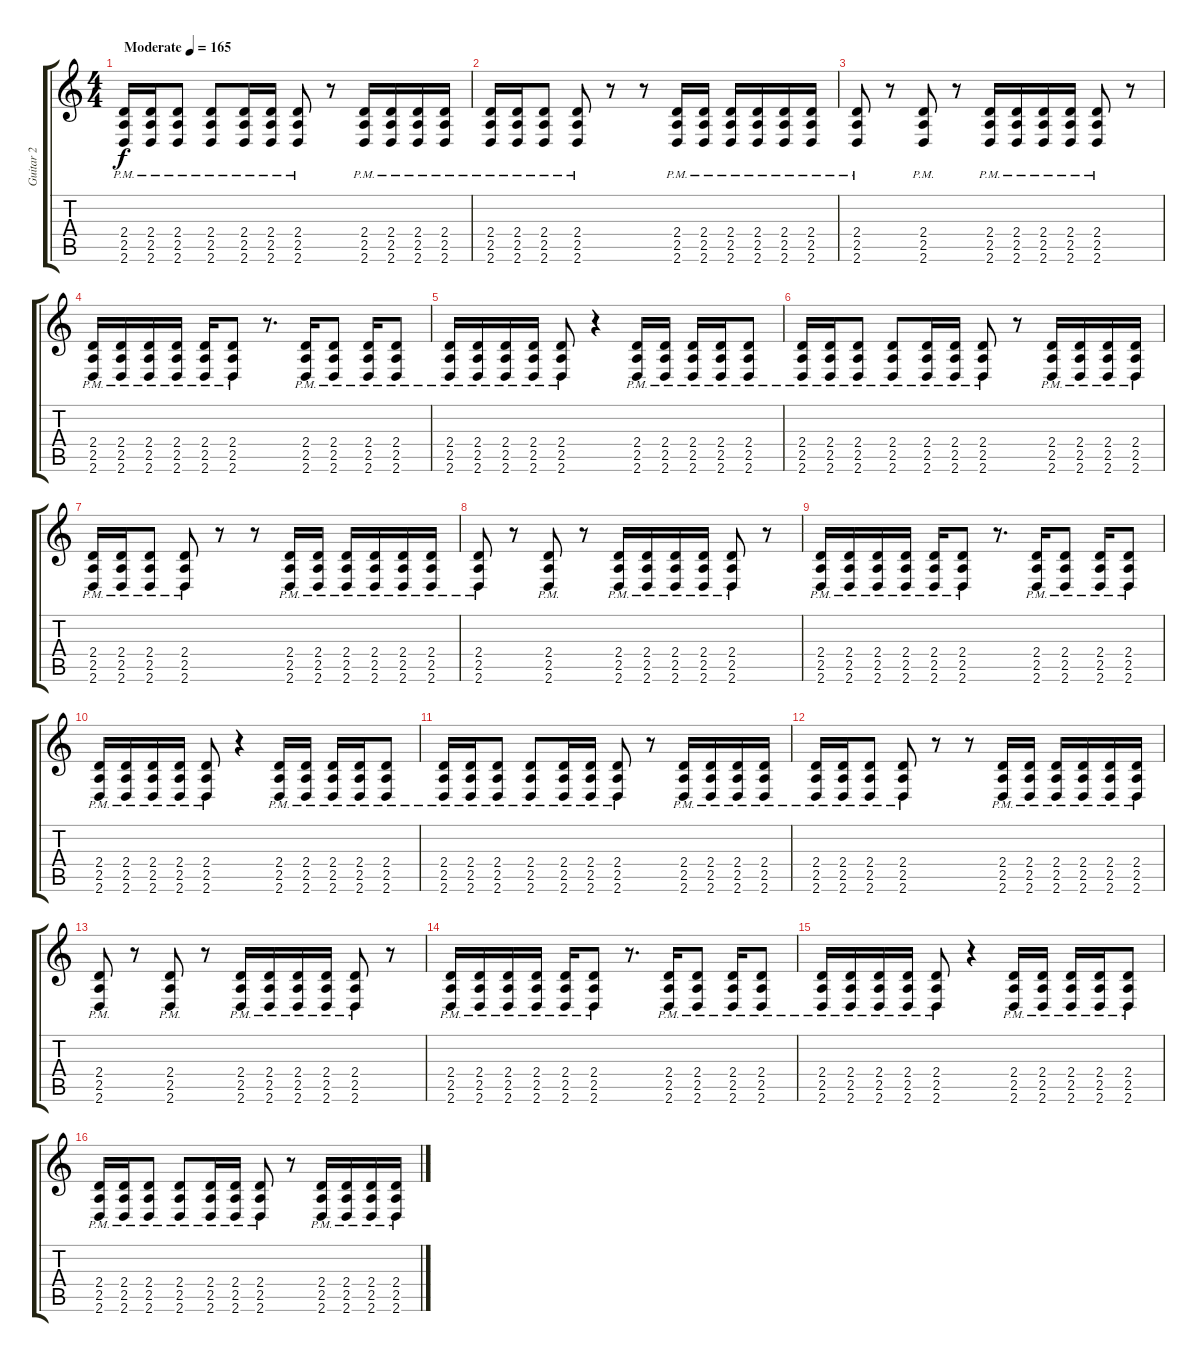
\track ("Guitar 2" "Guitar 2") {instrument distortionguitar}
\staff {score tabs}
\tuning (D4 A3 F3 C3 G2 C2) {hide}
\ts (4 4)
\tempo (165 "Moderate")
\clef g2
\ks c
(2.4{pm} 2.5{pm} 2.6{pm}).16{dy f instrument distortionguitar} (2.4{pm} 2.5{pm} 2.6{pm}).16 (2.4{pm} 2.5{pm} 2.6{pm}).8 (2.4{pm} 2.5{pm} 2.6{pm}).8 (2.4{pm} 2.5{pm} 2.6{pm}).16 (2.4{pm} 2.5{pm} 2.6{pm}).16 (2.4{pm} 2.5{pm} 2.6{pm}).8 r.8 (2.4{pm} 2.5{pm} 2.6{pm}).16 (2.4{pm} 2.5{pm} 2.6{pm}).16 (2.4{pm} 2.5{pm} 2.6{pm}).16 (2.4{pm} 2.5{pm} 2.6{pm}).16 |
(2.4{pm} 2.5{pm} 2.6{pm}).16 (2.4{pm} 2.5{pm} 2.6{pm}).16 (2.4{pm} 2.5{pm} 2.6{pm}).8 (2.4{pm} 2.5{pm} 2.6{pm}).8 r.8 r.8 (2.4{pm} 2.5{pm} 2.6{pm}).16 (2.4{pm} 2.5{pm} 2.6{pm}).16 (2.4{pm} 2.5{pm} 2.6{pm}).16 (2.4{pm} 2.5{pm} 2.6{pm}).16 (2.4{pm} 2.5{pm} 2.6{pm}).16 (2.4{pm} 2.5{pm} 2.6{pm}).16 |
(2.4{pm} 2.5{pm} 2.6{pm}).8 r.8 (2.4{pm} 2.5{pm} 2.6{pm}).8 r.8 (2.4{pm} 2.5{pm} 2.6{pm}).16 (2.4{pm} 2.5{pm} 2.6{pm}).16 (2.4{pm} 2.5{pm} 2.6{pm}).16 (2.4{pm} 2.5{pm} 2.6{pm}).16 (2.4{pm} 2.5{pm} 2.6{pm}).8 r.8 |
(2.4{pm} 2.5{pm} 2.6{pm}).16 (2.4{pm} 2.5{pm} 2.6{pm}).16 (2.4{pm} 2.5{pm} 2.6{pm}).16 (2.4{pm} 2.5{pm} 2.6{pm}).16 (2.4{pm} 2.5{pm} 2.6{pm}).16 (2.4{pm} 2.5{pm} 2.6{pm}).8 r.8{d} (2.4{pm} 2.5{pm} 2.6{pm}).16 (2.4{pm} 2.5{pm} 2.6{pm}).8 (2.4{pm} 2.5{pm} 2.6{pm}).16 (2.4{pm} 2.5{pm} 2.6{pm}).8 |
(2.4{pm} 2.5{pm} 2.6{pm}).16 (2.4{pm} 2.5{pm} 2.6{pm}).16 (2.4{pm} 2.5{pm} 2.6{pm}).16 (2.4{pm} 2.5{pm} 2.6{pm}).16 (2.4{pm} 2.5{pm} 2.6{pm}).8 r.4 (2.4{pm} 2.5{pm} 2.6{pm}).16 (2.4{pm} 2.5{pm} 2.6{pm}).16 (2.4{pm} 2.5{pm} 2.6{pm}).16 (2.4{pm} 2.5{pm} 2.6{pm}).16 (2.4{pm} 2.5{pm} 2.6{pm}).8 |
(2.4{pm} 2.5{pm} 2.6{pm}).16 (2.4{pm} 2.5{pm} 2.6{pm}).16 (2.4{pm} 2.5{pm} 2.6{pm}).8 (2.4{pm} 2.5{pm} 2.6{pm}).8 (2.4{pm} 2.5{pm} 2.6{pm}).16 (2.4{pm} 2.5{pm} 2.6{pm}).16 (2.4{pm} 2.5{pm} 2.6{pm}).8 r.8 (2.4{pm} 2.5{pm} 2.6{pm}).16 (2.4{pm} 2.5{pm} 2.6{pm}).16 (2.4{pm} 2.5{pm} 2.6{pm}).16 (2.4{pm} 2.5{pm} 2.6{pm}).16 |
(2.4{pm} 2.5{pm} 2.6{pm}).16 (2.4{pm} 2.5{pm} 2.6{pm}).16 (2.4{pm} 2.5{pm} 2.6{pm}).8 (2.4{pm} 2.5{pm} 2.6{pm}).8 r.8 r.8 (2.4{pm} 2.5{pm} 2.6{pm}).16 (2.4{pm} 2.5{pm} 2.6{pm}).16 (2.4{pm} 2.5{pm} 2.6{pm}).16 (2.4{pm} 2.5{pm} 2.6{pm}).16 (2.4{pm} 2.5{pm} 2.6{pm}).16 (2.4{pm} 2.5{pm} 2.6{pm}).16 |
(2.4{pm} 2.5{pm} 2.6{pm}).8 r.8 (2.4{pm} 2.5{pm} 2.6{pm}).8 r.8 (2.4{pm} 2.5{pm} 2.6{pm}).16 (2.4{pm} 2.5{pm} 2.6{pm}).16 (2.4{pm} 2.5{pm} 2.6{pm}).16 (2.4{pm} 2.5{pm} 2.6{pm}).16 (2.4{pm} 2.5{pm} 2.6{pm}).8 r.8 |
(2.4{pm} 2.5{pm} 2.6{pm}).16 (2.4{pm} 2.5{pm} 2.6{pm}).16 (2.4{pm} 2.5{pm} 2.6{pm}).16 (2.4{pm} 2.5{pm} 2.6{pm}).16 (2.4{pm} 2.5{pm} 2.6{pm}).16 (2.4{pm} 2.5{pm} 2.6{pm}).8 r.8{d} (2.4{pm} 2.5{pm} 2.6{pm}).16 (2.4{pm} 2.5{pm} 2.6{pm}).8 (2.4{pm} 2.5{pm} 2.6{pm}).16 (2.4{pm} 2.5{pm} 2.6{pm}).8 |
(2.4{pm} 2.5{pm} 2.6{pm}).16 (2.4{pm} 2.5{pm} 2.6{pm}).16 (2.4{pm} 2.5{pm} 2.6{pm}).16 (2.4{pm} 2.5{pm} 2.6{pm}).16 (2.4{pm} 2.5{pm} 2.6{pm}).8 r.4 (2.4{pm} 2.5{pm} 2.6{pm}).16 (2.4{pm} 2.5{pm} 2.6{pm}).16 (2.4{pm} 2.5{pm} 2.6{pm}).16 (2.4{pm} 2.5{pm} 2.6{pm}).16 (2.4{pm} 2.5{pm} 2.6{pm}).8 |
(2.4{pm} 2.5{pm} 2.6{pm}).16 (2.4{pm} 2.5{pm} 2.6{pm}).16 (2.4{pm} 2.5{pm} 2.6{pm}).8 (2.4{pm} 2.5{pm} 2.6{pm}).8 (2.4{pm} 2.5{pm} 2.6{pm}).16 (2.4{pm} 2.5{pm} 2.6{pm}).16 (2.4{pm} 2.5{pm} 2.6{pm}).8 r.8 (2.4{pm} 2.5{pm} 2.6{pm}).16 (2.4{pm} 2.5{pm} 2.6{pm}).16 (2.4{pm} 2.5{pm} 2.6{pm}).16 (2.4{pm} 2.5{pm} 2.6{pm}).16 |
(2.4{pm} 2.5{pm} 2.6{pm}).16 (2.4{pm} 2.5{pm} 2.6{pm}).16 (2.4{pm} 2.5{pm} 2.6{pm}).8 (2.4{pm} 2.5{pm} 2.6{pm}).8 r.8 r.8 (2.4{pm} 2.5{pm} 2.6{pm}).16 (2.4{pm} 2.5{pm} 2.6{pm}).16 (2.4{pm} 2.5{pm} 2.6{pm}).16 (2.4{pm} 2.5{pm} 2.6{pm}).16 (2.4{pm} 2.5{pm} 2.6{pm}).16 (2.4{pm} 2.5{pm} 2.6{pm}).16 |
(2.4{pm} 2.5{pm} 2.6{pm}).8 r.8 (2.4{pm} 2.5{pm} 2.6{pm}).8 r.8 (2.4{pm} 2.5{pm} 2.6{pm}).16 (2.4{pm} 2.5{pm} 2.6{pm}).16 (2.4{pm} 2.5{pm} 2.6{pm}).16 (2.4{pm} 2.5{pm} 2.6{pm}).16 (2.4{pm} 2.5{pm} 2.6{pm}).8 r.8 |
(2.4{pm} 2.5{pm} 2.6{pm}).16 (2.4{pm} 2.5{pm} 2.6{pm}).16 (2.4{pm} 2.5{pm} 2.6{pm}).16 (2.4{pm} 2.5{pm} 2.6{pm}).16 (2.4{pm} 2.5{pm} 2.6{pm}).16 (2.4{pm} 2.5{pm} 2.6{pm}).8 r.8{d} (2.4{pm} 2.5{pm} 2.6{pm}).16 (2.4{pm} 2.5{pm} 2.6{pm}).8 (2.4{pm} 2.5{pm} 2.6{pm}).16 (2.4{pm} 2.5{pm} 2.6{pm}).8 |
(2.4{pm} 2.5{pm} 2.6{pm}).16 (2.4{pm} 2.5{pm} 2.6{pm}).16 (2.4{pm} 2.5{pm} 2.6{pm}).16 (2.4{pm} 2.5{pm} 2.6{pm}).16 (2.4{pm} 2.5{pm} 2.6{pm}).8 r.4 (2.4{pm} 2.5{pm} 2.6{pm}).16 (2.4{pm} 2.5{pm} 2.6{pm}).16 (2.4{pm} 2.5{pm} 2.6{pm}).16 (2.4{pm} 2.5{pm} 2.6{pm}).16 (2.4{pm} 2.5{pm} 2.6{pm}).8 |
(2.4{pm} 2.5{pm} 2.6{pm}).16 (2.4{pm} 2.5{pm} 2.6{pm}).16 (2.4{pm} 2.5{pm} 2.6{pm}).8 (2.4{pm} 2.5{pm} 2.6{pm}).8 (2.4{pm} 2.5{pm} 2.6{pm}).16 (2.4{pm} 2.5{pm} 2.6{pm}).16 (2.4{pm} 2.5{pm} 2.6{pm}).8 r.8 (2.4{pm} 2.5{pm} 2.6{pm}).16 (2.4{pm} 2.5{pm} 2.6{pm}).16 (2.4{pm} 2.5{pm} 2.6{pm}).16 (2.4{pm} 2.5{pm} 2.6{pm}).16
